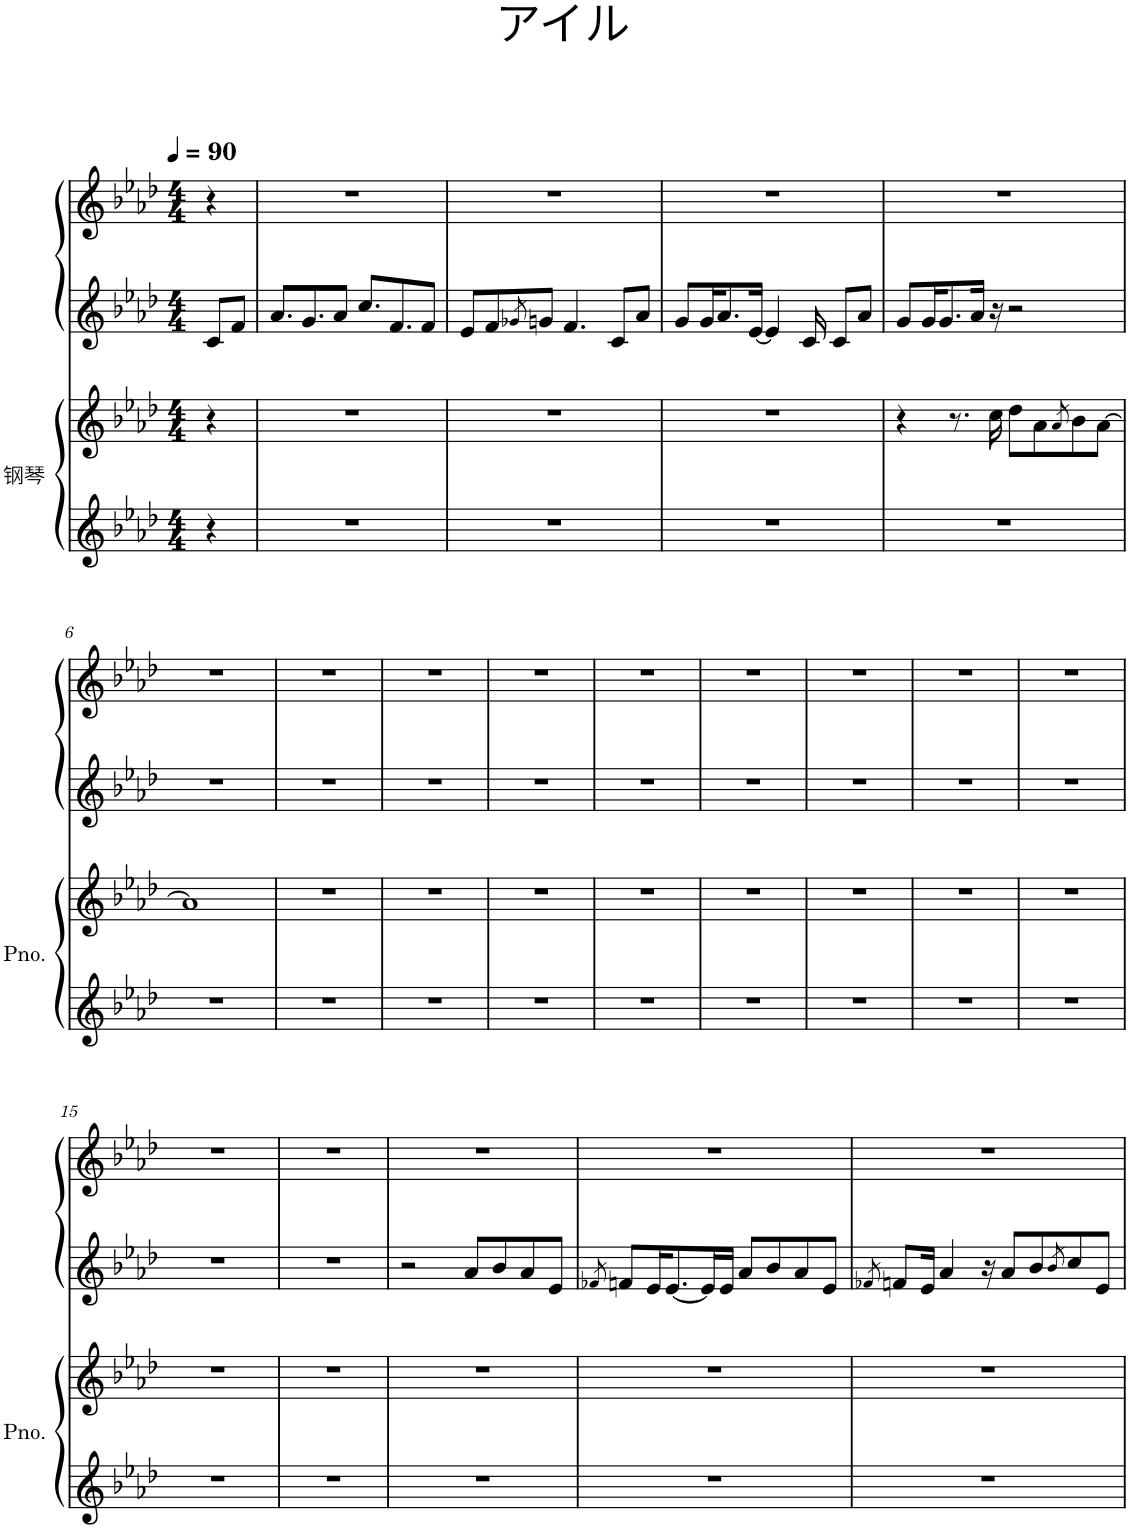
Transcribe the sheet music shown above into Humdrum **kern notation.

**kern	**kern	**kern	**kern
*part2	*part2	*part1	*part1
*staff4	*staff3	*staff2	*staff1
*I"钢琴	*	*I"Piano	*
*	*	*I'Pno	*
*clefG2	*clefG2	*clefG2	*clefG2
*k[b-e-a-d-]	*k[b-e-a-d-]	*k[b-e-a-d-]	*k[b-e-a-d-]
*M4/4	*M4/4	*M4/4	*M4/4
*MM90	*MM90	*MM90	*MM90
=1	=1	=1	=1
4r	4r	8c/L	4r
.	.	8f/J	.
=2	=2	=2	=2
1r	1r	8.a-/L	1r
.	.	8.g/	.
.	.	8a-/J	.
.	.	8.cc/L	.
.	.	8.f/	.
.	.	8f/J	.
=3	=3	=3	=3
1r	1r	8e-/L	1r
.	.	8f/	.
.	.	8qg-X/	.
.	.	8gn/J	.
.	.	4.f/	.
.	.	8c/L	.
.	.	8a-/J	.
=4	=4	=4	=4
1r	1r	8g/L	1r
.	.	16g/K	.
.	.	8.a-/	.
.	.	[16e-/Jk	.
.	.	4e-/]	.
.	.	16c/	.
.	.	8c/L	.
.	.	8a-/J	.
=5	=5	=5	=5
1r	4r	8g/L	1r
.	.	16g/K	.
.	.	8.g/	.
.	8.r	.	.
.	.	16a-/Jk	.
.	16cc\	16r	.
.	8dd-\L	2r	.
.	8a-\	.	.
.	8qa-/	.	.
.	8b-\	.	.
.	[8a-\J	.	.
!!LO:LB:g=z
=6	=6	=6	=6
1r	1a-]	1r	1r
=7	=7	=7	=7
1r	1r	1r	1r
=8	=8	=8	=8
1r	1r	1r	1r
=9	=9	=9	=9
1r	1r	1r	1r
=10	=10	=10	=10
1r	1r	1r	1r
=11	=11	=11	=11
1r	1r	1r	1r
=12	=12	=12	=12
1r	1r	1r	1r
=13	=13	=13	=13
1r	1r	1r	1r
=14	=14	=14	=14
1r	1r	1r	1r
!!LO:LB:g=z
=15	=15	=15	=15
1r	1r	1r	1r
=16	=16	=16	=16
1r	1r	1r	1r
=17	=17	=17	=17
1r	1r	2r	1r
.	.	8a-/L	.
.	.	8b-/	.
.	.	8a-/	.
.	.	8e-/J	.
=18	=18	=18	=18
.	.	8qf-X/	.
1r	1r	8fn/L	1r
.	.	16e-/K	.
.	.	[8.e-/	.
.	.	16e-/L]	.
.	.	16e-/JJ	.
.	.	8a-/L	.
.	.	8b-/	.
.	.	8a-/	.
.	.	8e-/J	.
=19	=19	=19	=19
.	.	8qf-X/	.
1r	1r	8fn/L	1r
.	.	16e-/Jk	.
.	.	4a-/	.
.	.	16r	.
.	.	8a-/L	.
.	.	8b-/	.
.	.	8qb-/	.
.	.	8cc/	.
.	.	8e-/J	.
=	=	=	=
*-	*-	*-	*-
